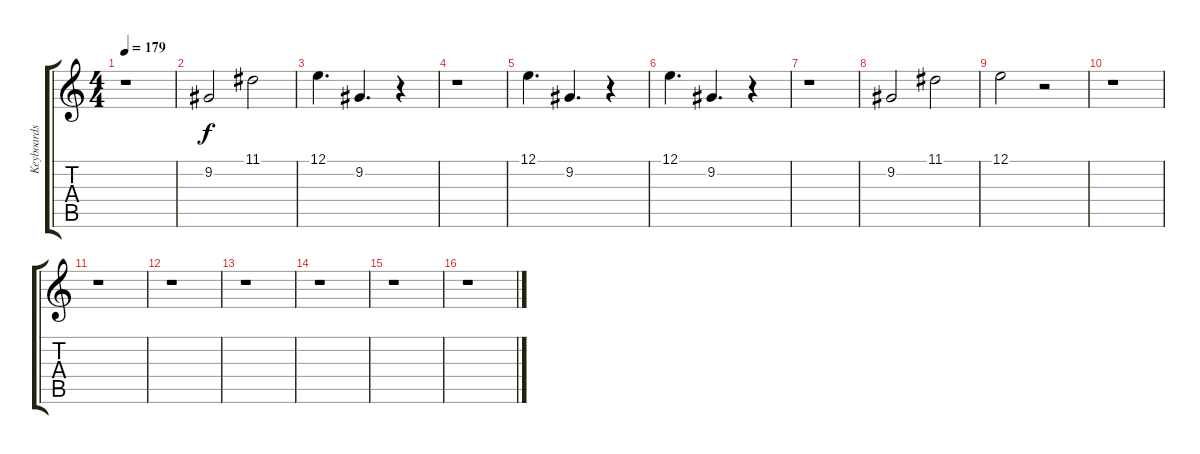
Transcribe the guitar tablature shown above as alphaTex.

\track ("Keyboards" "Keyboards") {instrument percussiveorgan}
\staff {score tabs}
\tuning (E4 B3 G3 D3 A2 E2) {hide}
\ts (4 4)
\tempo 179
\clef g2
\ks c
r.1{dy f} |
9.2.2 11.1.2 |
12.1.4{d} 9.2.4{d} r.4 |
r.1 |
12.1.4{d} 9.2.4{d} r.4 |
12.1.4{d} 9.2.4{d} r.4 |
r.1 |
9.2.2 11.1.2 |
12.1.2 r.2 |
r.1 |
r.1 |
r.1 |
r.1 |
r.1 |
r.1 |
r.1
